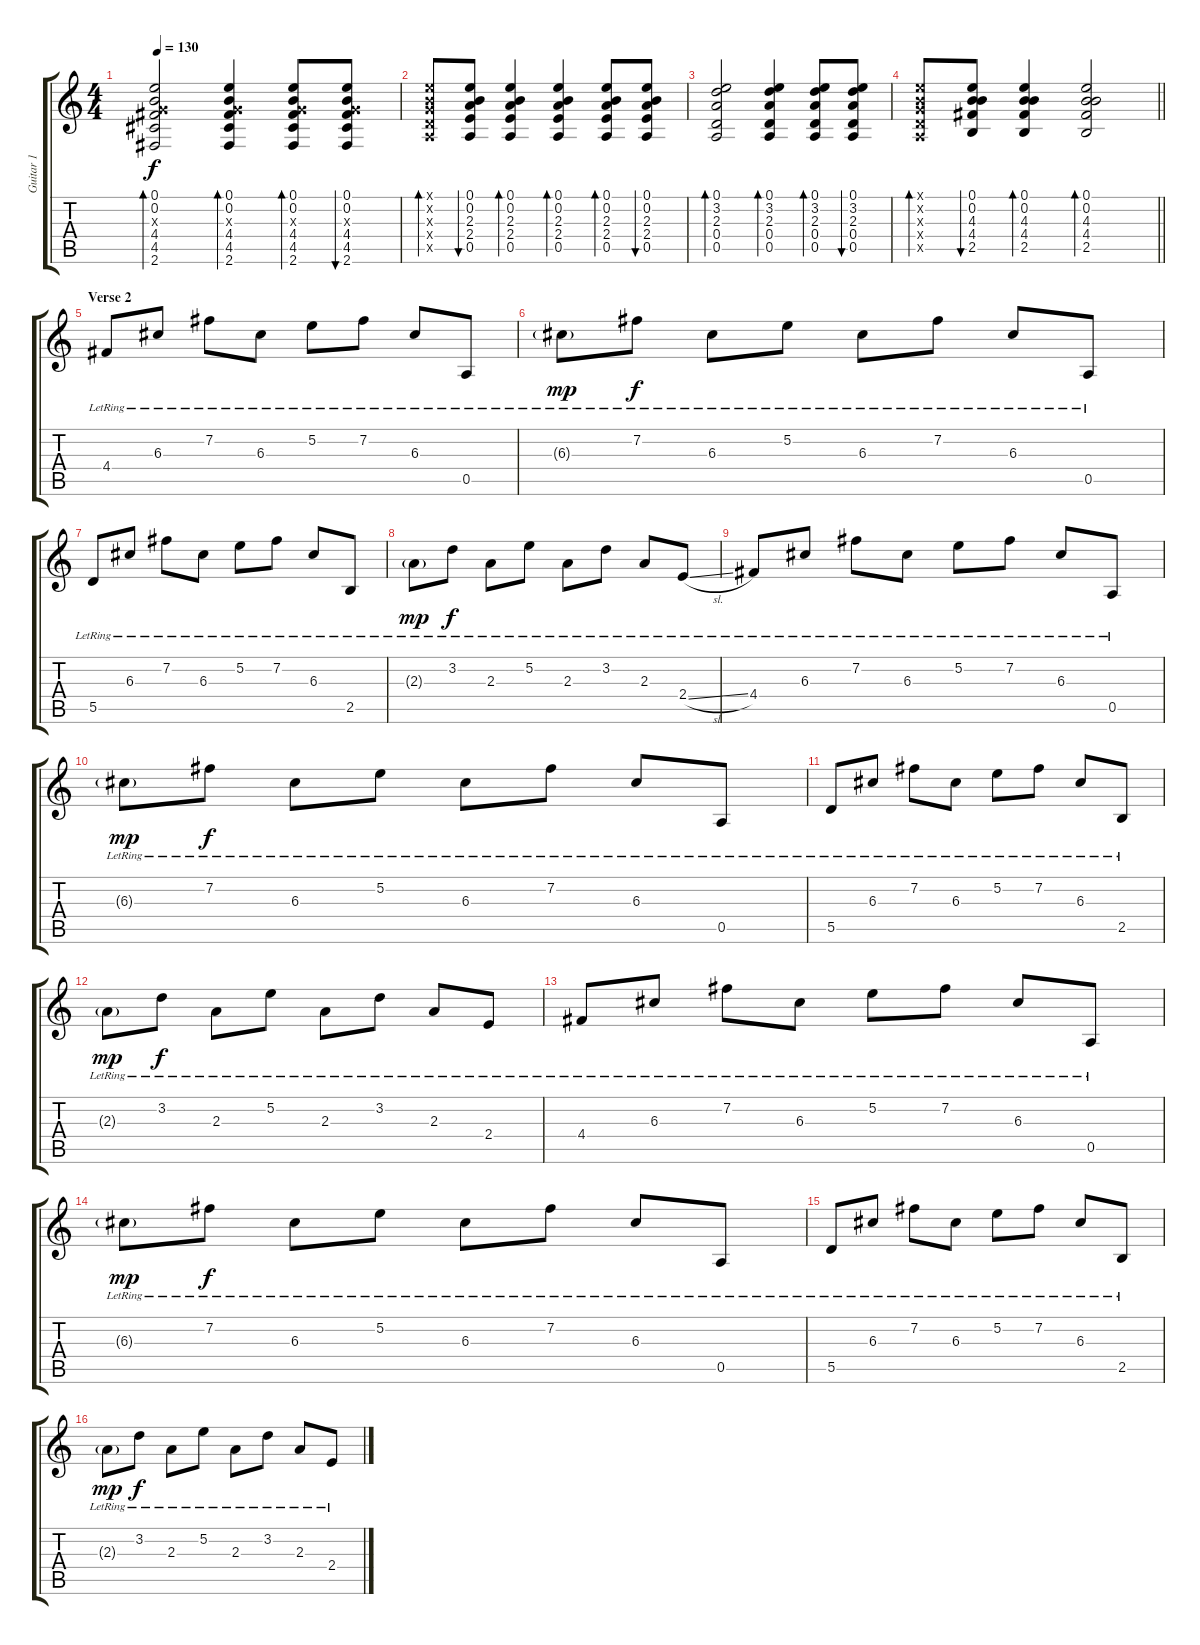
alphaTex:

\track ("Guitar 1" "Guitar 1") {instrument acousticguitarsteel}
\staff {score tabs}
\tuning (E4 B3 G3 D3 A2 E2) {hide}
\ts (4 4)
\tempo 130
\clef g2
\ks c
(0.1 0.2 0.3{x} 4.4 4.5 2.6).2{bd 30 dy f} (0.1 0.2 0.3{x} 4.4 4.5 2.6).4{bd 30} (0.1 0.2 0.3{x} 4.4 4.5 2.6).8{bd 30} (0.1 0.2 0.3{x} 4.4 4.5 2.6).8{bu 30} |
(0.1{x} 0.2{x} 0.3{x} 0.4{x} 0.5{x}).8{bd 30} (0.1 0.2 2.3 2.4 0.5).8{bu 30} (0.1 0.2 2.3 2.4 0.5).4{bd 30} (0.1 0.2 2.3 2.4 0.5).4{bd 30} (0.1 0.2 2.3 2.4 0.5).8{bd 30} (0.1 0.2 2.3 2.4 0.5).8{bu 30} |
(0.1 3.2 2.3 0.4 0.5).2{bd 30} (0.1 3.2 2.3 0.4 0.5).4{bd 30} (0.1 3.2 2.3 0.4 0.5).8{bd 30} (0.1 3.2 2.3 0.4 0.5).8{bu 30} |
\barLineRight lightlight
(0.1{x} 0.2{x} 0.3{x} 0.4{x} 0.5{x}).8{bd 30} (0.1 0.2 4.3 4.4 2.5).8{bu 30} (0.1 0.2 4.3 4.4 2.5).4{bd 30} (0.1 0.2 4.3 4.4 2.5).2{bd 30} |
\section ("" "Verse 2")
4.4{lr}.8 6.3{lr}.8 7.2{lr}.8 6.3{lr}.8 5.2{lr}.8 7.2{lr}.8 6.3{lr}.8 0.5{lr}.8 |
6.3{g lr}.8{dy mp} 7.2{lr}.8{dy f} 6.3{lr}.8 5.2{lr}.8 6.3{lr}.8 7.2{lr}.8 6.3{lr}.8 0.5{lr}.8 |
5.5{lr}.8 6.3{lr}.8 7.2{lr}.8 6.3{lr}.8 5.2{lr}.8 7.2{lr}.8 6.3{lr}.8 2.5{lr}.8 |
2.3{g lr}.8{dy mp} 3.2{lr}.8{dy f} 2.3{lr}.8 5.2{lr}.8 2.3{lr}.8 3.2{lr}.8 2.3{lr}.8 2.4{sl lr}.8 |
4.4{lr}.8 6.3{lr}.8 7.2{lr}.8 6.3{lr}.8 5.2{lr}.8 7.2{lr}.8 6.3{lr}.8 0.5{lr}.8 |
6.3{g lr}.8{dy mp} 7.2{lr}.8{dy f} 6.3{lr}.8 5.2{lr}.8 6.3{lr}.8 7.2{lr}.8 6.3{lr}.8 0.5{lr}.8 |
5.5{lr}.8 6.3{lr}.8 7.2{lr}.8 6.3{lr}.8 5.2{lr}.8 7.2{lr}.8 6.3{lr}.8 2.5{lr}.8 |
2.3{g lr}.8{dy mp} 3.2{lr}.8{dy f} 2.3{lr}.8 5.2{lr}.8 2.3{lr}.8 3.2{lr}.8 2.3{lr}.8 2.4{lr}.8 |
4.4{lr}.8 6.3{lr}.8 7.2{lr}.8 6.3{lr}.8 5.2{lr}.8 7.2{lr}.8 6.3{lr}.8 0.5{lr}.8 |
6.3{g lr}.8{dy mp} 7.2{lr}.8{dy f} 6.3{lr}.8 5.2{lr}.8 6.3{lr}.8 7.2{lr}.8 6.3{lr}.8 0.5{lr}.8 |
5.5{lr}.8 6.3{lr}.8 7.2{lr}.8 6.3{lr}.8 5.2{lr}.8 7.2{lr}.8 6.3{lr}.8 2.5{lr}.8 |
2.3{g lr}.8{dy mp} 3.2{lr}.8{dy f} 2.3{lr}.8 5.2{lr}.8 2.3{lr}.8 3.2{lr}.8 2.3{lr}.8 2.4{sl lr}.8
